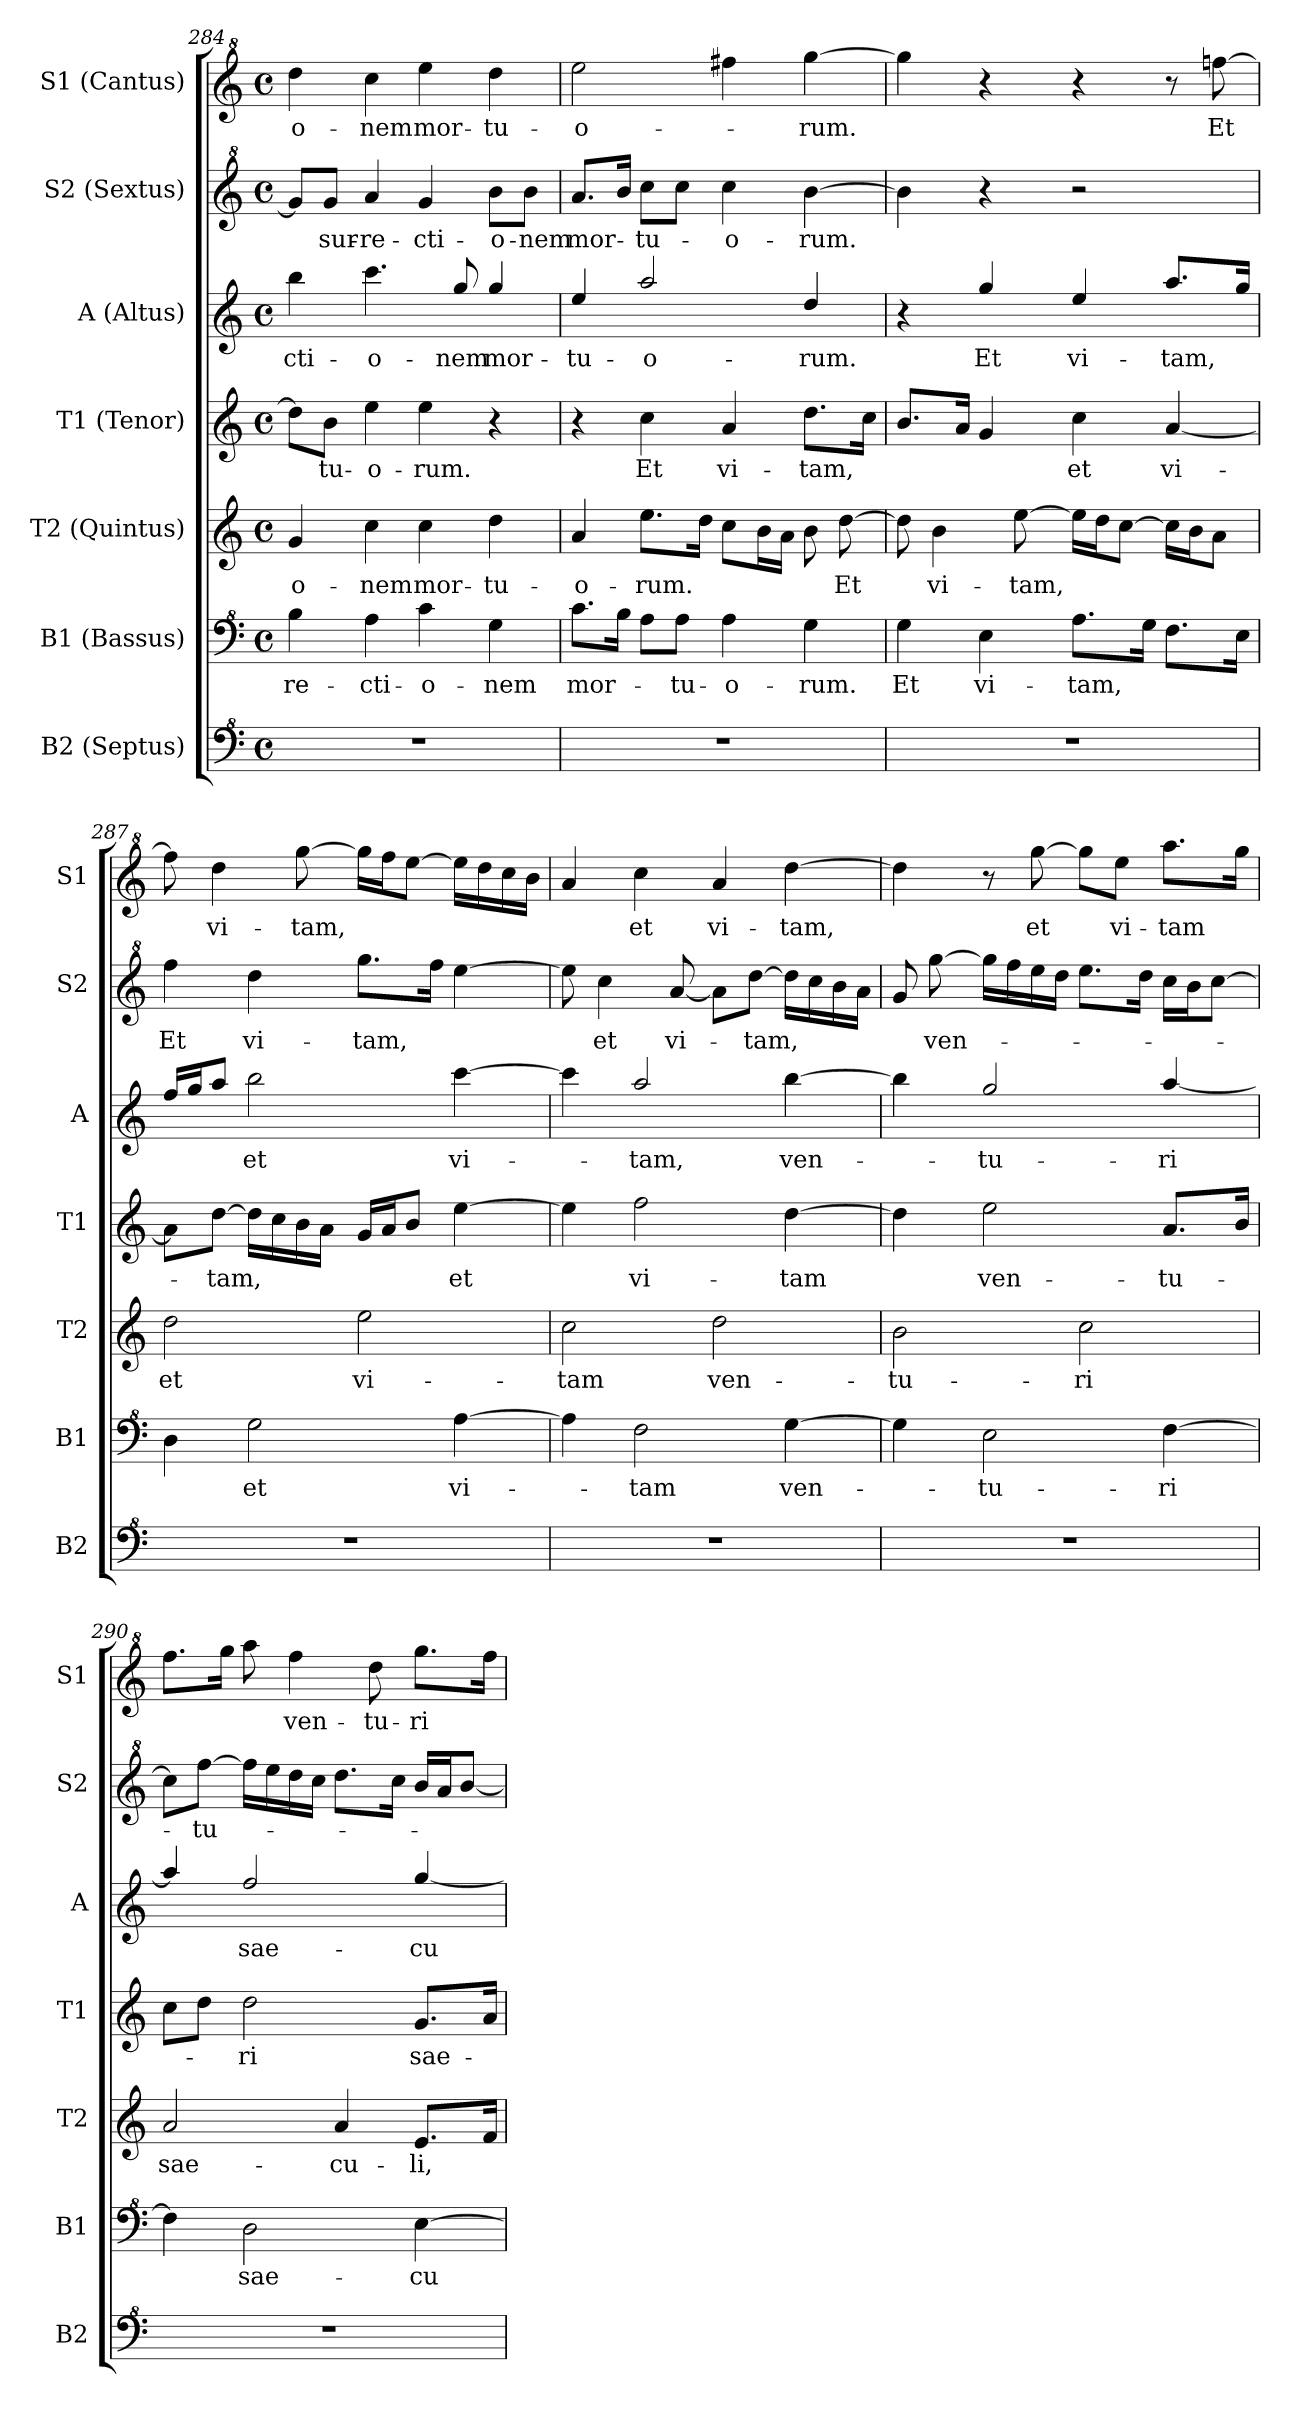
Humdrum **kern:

**kern	**kern	**text	**kern	**text	**kern	**text	**kern	**text	**kern	**text	**kern	**text
*part7	*part6	*part6	*part5	*part5	*part4	*part4	*part3	*part3	*part2	*part2	*part1	*part1
*staff7	*staff6	*staff6	*staff5	*staff5	*staff4	*staff4	*staff3	*staff3	*staff2	*staff2	*staff1	*staff1
*I"B2 (Septus)	*I"B1 (Bassus)	*	*I"T2 (Quintus)	*	*I"T1 (Tenor)	*	*I"A (Altus)	*	*I"S2 (Sextus)	*	*I"S1 (Cantus)	*
*I'B2	*I'B1	*	*I'T2	*	*I'T1	*	*I'A	*	*I'S2	*	*I'S1	*
*clefF^4	*clefF^4	*	*clefG2	*	*clefG2	*	*clefG2	*	*clefG^2	*	*clefG^2	*
*k[]	*k[]	*	*k[]	*	*k[]	*	*k[]	*	*k[]	*	*k[]	*
*M4/4	*M4/4	*	*M4/4	*	*M4/4	*	*M4/4	*	*M4/4	*	*M4/4	*
*met(c)	*met(c)	*	*met(c)	*	*met(c)	*	*met(c)	*	*met(c)	*	*met(c)	*
=284	=284	=284	=284	=284	=284	=284	=284	=284	=284	=284	=284	=284
!	!	!LO:LY:b	!	!LO:LY:b	!	!	!	!LO:LY:b	!	!	!	!LO:LY:b
1r	4b\	-re-	4g/	-o-	8dd\L]	.	4bb\	-cti-	8gg/L]	.	4ddd\	-o-
!	!	!	!	!	!	!LO:LY:b	!	!	!	!LO:LY:b	!	!
.	.	.	.	.	8b\J	-tu-	.	.	8gg/J	-sur-	.	.
!	!	!LO:LY:b	!	!LO:LY:b	!	!LO:LY:b	!	!LO:LY:b	!	!LO:LY:b	!	!LO:LY:b
.	4a\	-cti-	4cc\	-nem	4ee\	-o-	4.ccc\	-o-	4aa/	-re-	4ccc\	-nem
!	!	!LO:LY:b	!	!LO:LY:b	!	!LO:LY:b	!	!	!	!LO:LY:b	!	!LO:LY:b
.	4cc\	-o-	4cc\	mor-	4ee\	-rum.	.	.	4gg/	-cti-	4eee\	mor-
!	!	!	!	!	!	!	!	!LO:LY:b	!	!	!	!
.	.	.	.	.	.	.	8gg/	-nem	.	.	.	.
!	!	!LO:LY:b	!	!LO:LY:b	!	!	!	!LO:LY:b	!	!LO:LY:b	!	!LO:LY:b
.	4g\	-nem	4dd\	-tu-	4r	.	4gg/	mor-	8bb\L	-o-	4ddd\	-tu-
!	!	!	!	!	!	!	!	!	!	!LO:LY:b	!	!
.	.	.	.	.	.	.	.	.	8bb\J	-nem	.	.
=285	=285	=285	=285	=285	=285	=285	=285	=285	=285	=285	=285	=285
!	!	!LO:LY:b	!	!LO:LY:b	!	!	!	!LO:LY:b	!	!LO:LY:b	!	!LO:LY:b
1r	8.cc\L	mor-	4a/	-o-	4r	.	4ee/	-tu-	8.aa/L	mor-	2eee\	-o-
.	16b\Jk	.	.	.	.	.	.	.	16bb/Jk	.	.	.
!	!	!	!	!LO:LY:b	!	!LO:LY:b	!	!LO:LY:b	!	!LO:LY:b	!	!
.	8a\L	.	8.ee\L	-rum.	4cc\	Et	2aa/	-o-	8ccc\L	-tu-	.	.
!	!	!LO:LY:b	!	!	!	!	!	!	!	!	!	!
.	8a\J	-tu-	.	.	.	.	.	.	8ccc\J	.	.	.
.	.	.	16dd\Jk	.	.	.	.	.	.	.	.	.
!	!	!LO:LY:b	!	!	!	!LO:LY:b	!	!	!	!LO:LY:b	!	!
.	4a\	-o-	8cc\L	.	4a/	vi-	.	.	4ccc\	-o-	4fff#X\	.
.	.	.	16b\L	.	.	.	.	.	.	.	.	.
.	.	.	16a\JJ	.	.	.	.	.	.	.	.	.
!	!	!LO:LY:b	!	!	!	!LO:LY:b	!	!LO:LY:b	!	!LO:LY:b	!	!LO:LY:b
.	4g\	-rum.	8b\	.	8.dd\L	-tam,	4dd/	-rum.	[4bb\	-rum.	[4ggg\	-rum.
!	!	!	!	!LO:LY:b	!	!	!	!	!	!	!	!
.	.	.	[8dd\	Et	.	.	.	.	.	.	.	.
.	.	.	.	.	16cc\Jk	.	.	.	.	.	.	.
=286	=286	=286	=286	=286	=286	=286	=286	=286	=286	=286	=286	=286
!	!	!LO:LY:b	!	!	!	!	!	!	!	!	!	!
1r	4g\	Et	8dd\]	.	8.b/L	.	4r	.	4bb\]	.	4ggg\]	.
!	!	!	!	!LO:LY:b	!	!	!	!	!	!	!	!
.	.	.	4b\	vi-	.	.	.	.	.	.	.	.
.	.	.	.	.	16a/Jk	.	.	.	.	.	.	.
!	!	!LO:LY:b	!	!	!	!	!	!LO:LY:b	!	!	!	!
.	4e\	vi-	.	.	4g/	.	4gg/	Et	4r	.	4r	.
!	!	!	!	!LO:LY:b	!	!	!	!	!	!	!	!
.	.	.	[8ee\	-tam,	.	.	.	.	.	.	.	.
!	!	!LO:LY:b	!	!	!	!LO:LY:b	!	!LO:LY:b	!	!	!	!
.	8.a\L	-tam,	16ee\LL]	.	4cc\	et	4ee/	vi-	2r	.	4r	.
.	.	.	16dd\J	.	.	.	.	.	.	.	.	.
.	.	.	[8cc\J	.	.	.	.	.	.	.	.	.
.	16g\Jk	.	.	.	.	.	.	.	.	.	.	.
!	!	!	!	!	!	!LO:LY:b	!	!LO:LY:b	!	!	!	!
.	8.f\L	.	16cc\LL]	.	[4a/	vi-	8.aa/L	-tam,	.	.	8r	.
.	.	.	16b\J	.	.	.	.	.	.	.	.	.
!	!	!	!	!	!	!	!	!	!	!	!	!LO:LY:b
.	.	.	8a\J	.	.	.	.	.	.	.	[8fffni\	Et
.	16e\Jk	.	.	.	.	.	16gg/Jk	.	.	.	.	.
=287	=287	=287	=287	=287	=287	=287	=287	=287	=287	=287	=287	=287
!	!	!	!	!LO:LY:b	!	!	!	!	!	!LO:LY:b	!	!
1r	4d\	.	2dd\	et	8a\L]	.	16ff/LL	.	4fff\	Et	8fff\]	.
.	.	.	.	.	.	.	16gg/J	.	.	.	.	.
!	!	!	!	!	!	!LO:LY:b	!	!	!	!	!	!LO:LY:b
.	.	.	.	.	[8dd\J	-tam,	8aa/J	.	.	.	4ddd\	vi-
!	!	!LO:LY:b	!	!	!	!	!	!LO:LY:b	!	!LO:LY:b	!	!
.	2g\	et	.	.	16dd\LL]	.	2bb\	et	4ddd\	vi-	.	.
.	.	.	.	.	16cc\	.	.	.	.	.	.	.
!	!	!	!	!	!	!	!	!	!	!	!	!LO:LY:b
.	.	.	.	.	16b\	.	.	.	.	.	[8ggg\	-tam,
.	.	.	.	.	16a\JJ	.	.	.	.	.	.	.
!	!	!	!	!LO:LY:b	!	!	!	!	!	!LO:LY:b	!	!
.	.	.	2ee\	vi-	16g/LL	.	.	.	8.ggg\L	-tam,	16ggg\LL]	.
.	.	.	.	.	16a/J	.	.	.	.	.	16fff\J	.
.	.	.	.	.	8b/J	.	.	.	.	.	[8eee\J	.
.	.	.	.	.	.	.	.	.	16fff\Jk	.	.	.
!	!	!LO:LY:b	!	!	!	!LO:LY:b	!	!LO:LY:b	!	!	!	!
.	[4a\	vi-	.	.	[4ee\	et	[4ccc\	vi-	[4eee\	.	16eee\LL]	.
.	.	.	.	.	.	.	.	.	.	.	16ddd\	.
.	.	.	.	.	.	.	.	.	.	.	16ccc\	.
.	.	.	.	.	.	.	.	.	.	.	16bb\JJ	.
!!LO:PB:g=z
=288	=288	=288	=288	=288	=288	=288	=288	=288	=288	=288	=288	=288
!	!	!	!	!LO:LY:b	!	!	!	!	!	!	!	!
1r	4a\]	.	2cc\	-tam	4ee\]	.	4ccc\]	.	8eee\]	.	4aa/	.
!	!	!	!	!	!	!	!	!	!	!LO:LY:b	!	!
.	.	.	.	.	.	.	.	.	4ccc\	et	.	.
!	!	!LO:LY:b	!	!	!	!LO:LY:b	!	!LO:LY:b	!	!	!	!LO:LY:b
.	2f\	-tam	.	.	2ff\	vi-	2aa/	-tam,	.	.	4ccc\	et
!	!	!	!	!	!	!	!	!	!	!LO:LY:b	!	!
.	.	.	.	.	.	.	.	.	[8aa/	vi-	.	.
!	!	!	!	!LO:LY:b	!	!	!	!	!	!	!	!LO:LY:b
.	.	.	2dd\	ven-	.	.	.	.	8aa\L]	.	4aa/	vi-
!	!	!	!	!	!	!	!	!	!	!LO:LY:b	!	!
.	.	.	.	.	.	.	.	.	[8ddd\J	-tam,	.	.
!	!	!LO:LY:b	!	!	!	!LO:LY:b	!	!LO:LY:b	!	!	!	!LO:LY:b
.	[4g\	ven-	.	.	[4dd\	-tam	[4bb\	ven-	16ddd\LL]	.	[4ddd\	-tam,
.	.	.	.	.	.	.	.	.	16ccc\	.	.	.
.	.	.	.	.	.	.	.	.	16bb\	.	.	.
.	.	.	.	.	.	.	.	.	16aa\JJ	.	.	.
=289	=289	=289	=289	=289	=289	=289	=289	=289	=289	=289	=289	=289
!	!	!	!	!LO:LY:b	!	!	!	!	!	!	!	!
1r	4g\]	.	2b\	-tu-	4dd\]	.	4bb\]	.	8gg/	.	4ddd\]	.
!	!	!	!	!	!	!	!	!	!	!LO:LY:b	!	!
.	.	.	.	.	.	.	.	.	[8ggg\	ven-	.	.
!	!	!LO:LY:b	!	!	!	!LO:LY:b	!	!LO:LY:b	!	!	!	!
.	2e\	-tu-	.	.	2ee\	ven-	2gg/	-tu-	16ggg\LL]	.	8r	.
.	.	.	.	.	.	.	.	.	16fff\	.	.	.
!	!	!	!	!	!	!	!	!	!	!	!	!LO:LY:b
.	.	.	.	.	.	.	.	.	16eee\	.	[8ggg\	et
.	.	.	.	.	.	.	.	.	16ddd\JJ	.	.	.
!	!	!	!	!LO:LY:b	!	!	!	!	!	!	!	!
.	.	.	2cc\	-ri	.	.	.	.	8.eee\L	.	8ggg\L]	.
!	!	!	!	!	!	!	!	!	!	!	!	!LO:LY:b
.	.	.	.	.	.	.	.	.	.	.	8eee\J	vi-
.	.	.	.	.	.	.	.	.	16ddd\Jk	.	.	.
!	!	!LO:LY:b	!	!	!	!LO:LY:b	!	!LO:LY:b	!	!	!	!LO:LY:b
.	[4f\	-ri	.	.	8.a/L	-tu-	[4aa/	-ri	16ccc\LL	.	8.aaa\L	-tam
.	.	.	.	.	.	.	.	.	16bb\J	.	.	.
.	.	.	.	.	.	.	.	.	[8ccc\J	.	.	.
.	.	.	.	.	16b/Jk	.	.	.	.	.	16ggg\Jk	.
=290	=290	=290	=290	=290	=290	=290	=290	=290	=290	=290	=290	=290
!	!	!	!	!LO:LY:b	!	!	!	!	!	!	!	!
1r	4f\]	.	2a/	sae-	8cc\L	.	4aa/]	.	8ccc\L]	.	8.fff\L	.
!	!	!	!	!	!	!	!	!	!	!LO:LY:b	!	!
.	.	.	.	.	8dd\J	.	.	.	[8fff\J	-tu-	.	.
.	.	.	.	.	.	.	.	.	.	.	16ggg\Jk	.
!	!	!LO:LY:b	!	!	!	!LO:LY:b	!	!LO:LY:b	!	!	!	!
.	2d\	sae-	.	.	2dd\	-ri	2ff/	sae-	16fff\LL]	.	8aaa\	.
.	.	.	.	.	.	.	.	.	16eee\	.	.	.
!	!	!	!	!	!	!	!	!	!	!	!	!LO:LY:b
.	.	.	.	.	.	.	.	.	16ddd\	.	4fff\	ven-
.	.	.	.	.	.	.	.	.	16ccc\JJ	.	.	.
!	!	!	!	!LO:LY:b	!	!	!	!	!	!	!	!
.	.	.	4a/	-cu-	.	.	.	.	8.ddd\L	.	.	.
!	!	!	!	!	!	!	!	!	!	!	!	!LO:LY:b
.	.	.	.	.	.	.	.	.	.	.	8ddd\	-tu-
.	.	.	.	.	.	.	.	.	16ccc\Jk	.	.	.
!	!	!LO:LY:b	!	!LO:LY:b	!	!LO:LY:b	!	!LO:LY:b	!	!	!	!LO:LY:b
.	[4e\	-cu-	8.e/L	-li,	8.g/L	sae-	[4gg/	-cu-	16bb/LL	.	8.ggg\L	-ri
.	.	.	.	.	.	.	.	.	16aa/J	.	.	.
.	.	.	.	.	.	.	.	.	[8bb/J	.	.	.
.	.	.	16f/Jk	.	16a/Jk	.	.	.	.	.	16fff\Jk	.
=	=	=	=	=	=	=	=	=	=	=	=	=
*-	*-	*-	*-	*-	*-	*-	*-	*-	*-	*-	*-	*-
